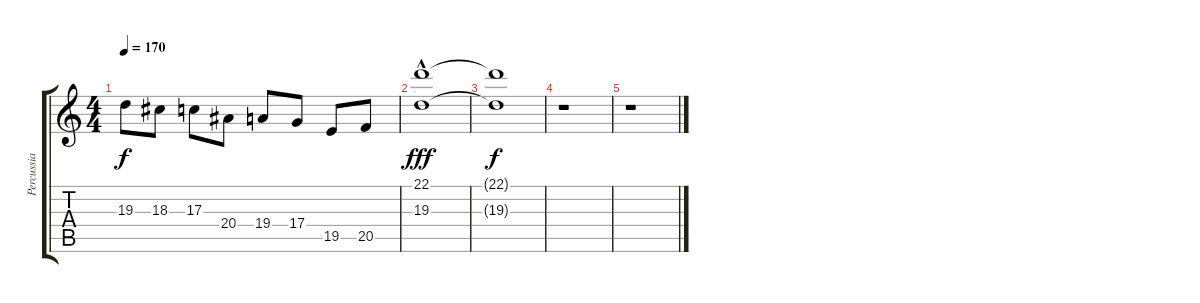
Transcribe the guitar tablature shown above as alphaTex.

\track ("Percussia " "Percussia ") {instrument musicbox}
\staff {score tabs}
\tuning (E4 B3 G3 D3 A2 E2) {hide}
\ts (4 4)
\tempo 170
\clef g2
\ks c
19.3.8{dy f} 18.3.8 17.3.8 20.4.8 19.4.8 17.4.8 19.5.8 20.5.8 |
(22.1{hac} 19.3{hac}).1{dy fff} |
(22.1{t} 19.3{t}).1{dy f} |
r.1 |
r.1
